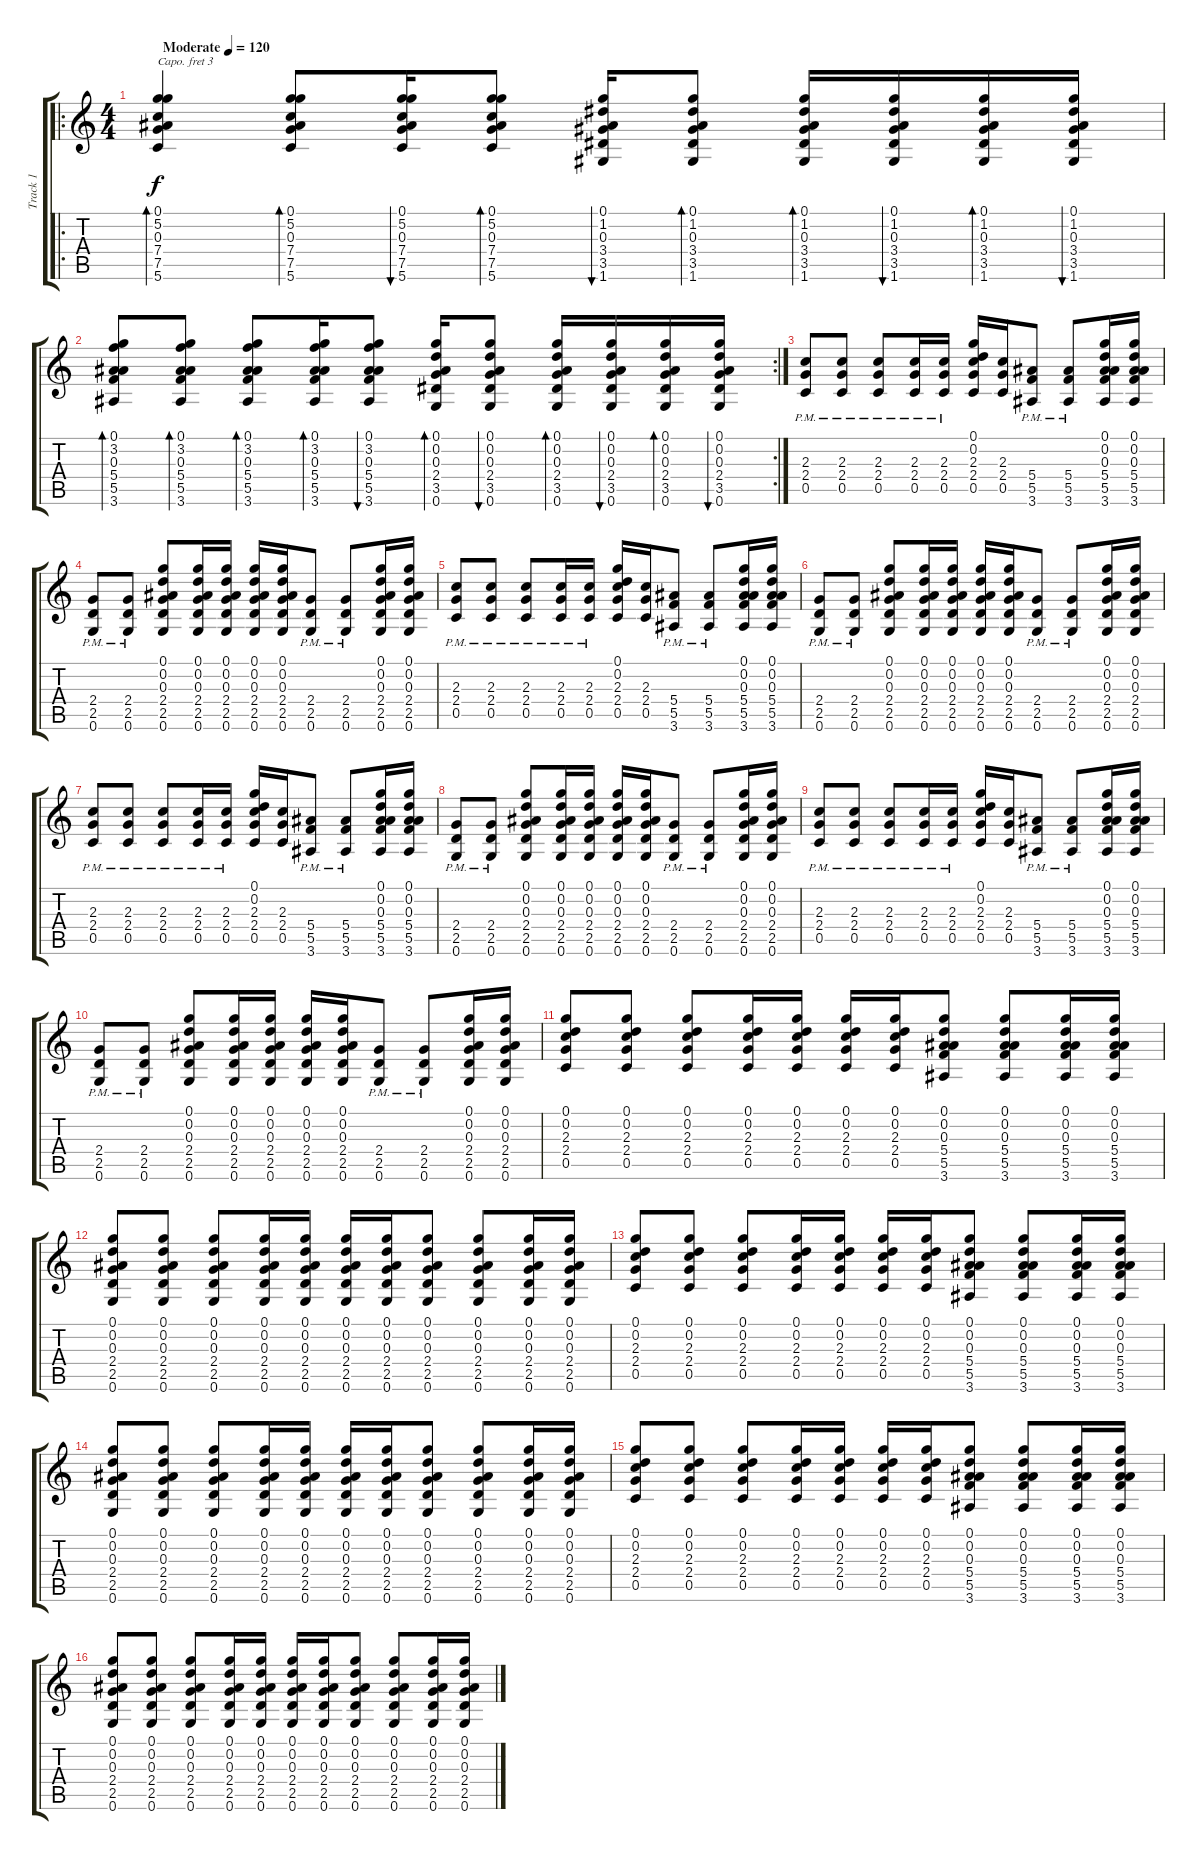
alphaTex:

\track ("Track 1" "Track 1") {instrument acousticguitarsteel}
\staff {score tabs}
\capo 3
\tuning (E4 B3 G3 D3 A2 E2) {hide}
\ro
\ts (4 4)
\tempo (120 "Moderate")
\clef g2
\ks c
(0.1 5.2 0.3 7.4 7.5 5.6).4{bd 60 dy f instrument acousticguitarsteel} (0.1 5.2 0.3 7.4 7.5 5.6).8{bd 60} (0.1 5.2 0.3 7.4 7.5 5.6).16{bu 60} (0.1 5.2 0.3 7.4 7.5 5.6).8{bd 60} (0.1 1.2 0.3 3.4 3.5 1.6).16{bu 60} (0.1 1.2 0.3 3.4 3.5 1.6).8{bd 60} (0.1 1.2 0.3 3.4 3.5 1.6).16{bd 60} (0.1 1.2 0.3 3.4 3.5 1.6).16{bu 60} (0.1 1.2 0.3 3.4 3.5 1.6).16{bd 60} (0.1 1.2 0.3 3.4 3.5 1.6).16{bu 60} |
\rc 2
(0.1 3.2 0.3 5.4 5.5 3.6).8{bd 60} (0.1 3.2 0.3 5.4 5.5 3.6).8{bd 60} (0.1 3.2 0.3 5.4 5.5 3.6).8{bd 60} (0.1 3.2 0.3 5.4 5.5 3.6).16{bd 60} (0.1 3.2 0.3 5.4 5.5 3.6).8{bu 60} (0.1 0.2 0.3 2.4 3.5 0.6).16{bd 60} (0.1 0.2 0.3 2.4 3.5 0.6).8{bu 60} (0.1 0.2 0.3 2.4 3.5 0.6).16{bd 60} (0.1 0.2 0.3 2.4 3.5 0.6).16{bu 60} (0.1 0.2 0.3 2.4 3.5 0.6).16{bd 60} (0.1 0.2 0.3 2.4 3.5 0.6).16{bu 60} |
(2.3{pm} 2.4{pm} 0.5{pm}).8 (2.3{pm} 2.4{pm} 0.5{pm}).8 (2.3{pm} 2.4{pm} 0.5{pm}).8 (2.3{pm} 2.4{pm} 0.5{pm}).16 (2.3{pm} 2.4{pm} 0.5{pm}).16 (0.1 0.2 2.3 2.4 0.5).16 (2.3 2.4 0.5).16 (5.4{pm} 5.5{pm} 3.6{pm}).8 (5.4{pm} 5.5{pm} 3.6{pm}).8 (0.1 0.2 0.3 5.4 5.5 3.6).16 (0.1 0.2 0.3 5.4 5.5 3.6).16 |
(2.4{pm} 2.5{pm} 0.6{pm}).8 (2.4{pm} 2.5{pm} 0.6{pm}).8 (0.1 0.2 0.3 2.4 2.5 0.6).8 (0.1 0.2 0.3 2.4 2.5 0.6).16 (0.1 0.2 0.3 2.4 2.5 0.6).16 (0.1 0.2 0.3 2.4 2.5 0.6).16 (0.1 0.2 0.3 2.4 2.5 0.6).16 (2.4{pm} 2.5{pm} 0.6{pm}).8 (2.4{pm} 2.5{pm} 0.6{pm}).8 (0.1 0.2 0.3 2.4 2.5 0.6).16 (0.1 0.2 0.3 2.4 2.5 0.6).16 |
(2.3{pm} 2.4{pm} 0.5{pm}).8 (2.3{pm} 2.4{pm} 0.5{pm}).8 (2.3{pm} 2.4{pm} 0.5{pm}).8 (2.3{pm} 2.4{pm} 0.5{pm}).16 (2.3{pm} 2.4{pm} 0.5{pm}).16 (0.1 0.2 2.3 2.4 0.5).16 (2.3 2.4 0.5).16 (5.4{pm} 5.5{pm} 3.6{pm}).8 (5.4{pm} 5.5{pm} 3.6{pm}).8 (0.1 0.2 0.3 5.4 5.5 3.6).16 (0.1 0.2 0.3 5.4 5.5 3.6).16 |
(2.4{pm} 2.5{pm} 0.6{pm}).8 (2.4{pm} 2.5{pm} 0.6{pm}).8 (0.1 0.2 0.3 2.4 2.5 0.6).8 (0.1 0.2 0.3 2.4 2.5 0.6).16 (0.1 0.2 0.3 2.4 2.5 0.6).16 (0.1 0.2 0.3 2.4 2.5 0.6).16 (0.1 0.2 0.3 2.4 2.5 0.6).16 (2.4{pm} 2.5{pm} 0.6{pm}).8 (2.4{pm} 2.5{pm} 0.6{pm}).8 (0.1 0.2 0.3 2.4 2.5 0.6).16 (0.1 0.2 0.3 2.4 2.5 0.6).16 |
(2.3{pm} 2.4{pm} 0.5{pm}).8 (2.3{pm} 2.4{pm} 0.5{pm}).8 (2.3{pm} 2.4{pm} 0.5{pm}).8 (2.3{pm} 2.4{pm} 0.5{pm}).16 (2.3{pm} 2.4{pm} 0.5{pm}).16 (0.1 0.2 2.3 2.4 0.5).16 (2.3 2.4 0.5).16 (5.4{pm} 5.5{pm} 3.6{pm}).8 (5.4{pm} 5.5{pm} 3.6{pm}).8 (0.1 0.2 0.3 5.4 5.5 3.6).16 (0.1 0.2 0.3 5.4 5.5 3.6).16 |
(2.4{pm} 2.5{pm} 0.6{pm}).8 (2.4{pm} 2.5{pm} 0.6{pm}).8 (0.1 0.2 0.3 2.4 2.5 0.6).8 (0.1 0.2 0.3 2.4 2.5 0.6).16 (0.1 0.2 0.3 2.4 2.5 0.6).16 (0.1 0.2 0.3 2.4 2.5 0.6).16 (0.1 0.2 0.3 2.4 2.5 0.6).16 (2.4{pm} 2.5{pm} 0.6{pm}).8 (2.4{pm} 2.5{pm} 0.6{pm}).8 (0.1 0.2 0.3 2.4 2.5 0.6).16 (0.1 0.2 0.3 2.4 2.5 0.6).16 |
(2.3{pm} 2.4{pm} 0.5{pm}).8 (2.3{pm} 2.4{pm} 0.5{pm}).8 (2.3{pm} 2.4{pm} 0.5{pm}).8 (2.3{pm} 2.4{pm} 0.5{pm}).16 (2.3{pm} 2.4{pm} 0.5{pm}).16 (0.1 0.2 2.3 2.4 0.5).16 (2.3 2.4 0.5).16 (5.4{pm} 5.5{pm} 3.6{pm}).8 (5.4{pm} 5.5{pm} 3.6{pm}).8 (0.1 0.2 0.3 5.4 5.5 3.6).16 (0.1 0.2 0.3 5.4 5.5 3.6).16 |
(2.4{pm} 2.5{pm} 0.6{pm}).8 (2.4{pm} 2.5{pm} 0.6{pm}).8 (0.1 0.2 0.3 2.4 2.5 0.6).8 (0.1 0.2 0.3 2.4 2.5 0.6).16 (0.1 0.2 0.3 2.4 2.5 0.6).16 (0.1 0.2 0.3 2.4 2.5 0.6).16 (0.1 0.2 0.3 2.4 2.5 0.6).16 (2.4{pm} 2.5{pm} 0.6{pm}).8 (2.4{pm} 2.5{pm} 0.6{pm}).8 (0.1 0.2 0.3 2.4 2.5 0.6).16 (0.1 0.2 0.3 2.4 2.5 0.6).16 |
(0.1 0.2 2.3 2.4 0.5).8 (0.1 0.2 2.3 2.4 0.5).8 (0.1 0.2 2.3 2.4 0.5).8 (0.1 0.2 2.3 2.4 0.5).16 (0.1 0.2 2.3 2.4 0.5).16 (0.1 0.2 2.3 2.4 0.5).16 (0.1 0.2 2.3 2.4 0.5).16 (0.1 0.2 0.3 5.4 5.5 3.6).8 (0.1 0.2 0.3 5.4 5.5 3.6).8 (0.1 0.2 0.3 5.4 5.5 3.6).16 (0.1 0.2 0.3 5.4 5.5 3.6).16 |
(0.1 0.2 0.3 2.4 2.5 0.6).8 (0.1 0.2 0.3 2.4 2.5 0.6).8 (0.1 0.2 0.3 2.4 2.5 0.6).8 (0.1 0.2 0.3 2.4 2.5 0.6).16 (0.1 0.2 0.3 2.4 2.5 0.6).16 (0.1 0.2 0.3 2.4 2.5 0.6).16 (0.1 0.2 0.3 2.4 2.5 0.6).16 (0.1 0.2 0.3 2.4 2.5 0.6).8 (0.1 0.2 0.3 2.4 2.5 0.6).8 (0.1 0.2 0.3 2.4 2.5 0.6).16 (0.1 0.2 0.3 2.4 2.5 0.6).16 |
(0.1 0.2 2.3 2.4 0.5).8 (0.1 0.2 2.3 2.4 0.5).8 (0.1 0.2 2.3 2.4 0.5).8 (0.1 0.2 2.3 2.4 0.5).16 (0.1 0.2 2.3 2.4 0.5).16 (0.1 0.2 2.3 2.4 0.5).16 (0.1 0.2 2.3 2.4 0.5).16 (0.1 0.2 0.3 5.4 5.5 3.6).8 (0.1 0.2 0.3 5.4 5.5 3.6).8 (0.1 0.2 0.3 5.4 5.5 3.6).16 (0.1 0.2 0.3 5.4 5.5 3.6).16 |
(0.1 0.2 0.3 2.4 2.5 0.6).8 (0.1 0.2 0.3 2.4 2.5 0.6).8 (0.1 0.2 0.3 2.4 2.5 0.6).8 (0.1 0.2 0.3 2.4 2.5 0.6).16 (0.1 0.2 0.3 2.4 2.5 0.6).16 (0.1 0.2 0.3 2.4 2.5 0.6).16 (0.1 0.2 0.3 2.4 2.5 0.6).16 (0.1 0.2 0.3 2.4 2.5 0.6).8 (0.1 0.2 0.3 2.4 2.5 0.6).8 (0.1 0.2 0.3 2.4 2.5 0.6).16 (0.1 0.2 0.3 2.4 2.5 0.6).16 |
(0.1 0.2 2.3 2.4 0.5).8 (0.1 0.2 2.3 2.4 0.5).8 (0.1 0.2 2.3 2.4 0.5).8 (0.1 0.2 2.3 2.4 0.5).16 (0.1 0.2 2.3 2.4 0.5).16 (0.1 0.2 2.3 2.4 0.5).16 (0.1 0.2 2.3 2.4 0.5).16 (0.1 0.2 0.3 5.4 5.5 3.6).8 (0.1 0.2 0.3 5.4 5.5 3.6).8 (0.1 0.2 0.3 5.4 5.5 3.6).16 (0.1 0.2 0.3 5.4 5.5 3.6).16 |
(0.1 0.2 0.3 2.4 2.5 0.6).8 (0.1 0.2 0.3 2.4 2.5 0.6).8 (0.1 0.2 0.3 2.4 2.5 0.6).8 (0.1 0.2 0.3 2.4 2.5 0.6).16 (0.1 0.2 0.3 2.4 2.5 0.6).16 (0.1 0.2 0.3 2.4 2.5 0.6).16 (0.1 0.2 0.3 2.4 2.5 0.6).16 (0.1 0.2 0.3 2.4 2.5 0.6).8 (0.1 0.2 0.3 2.4 2.5 0.6).8 (0.1 0.2 0.3 2.4 2.5 0.6).16 (0.1 0.2 0.3 2.4 2.5 0.6).16
